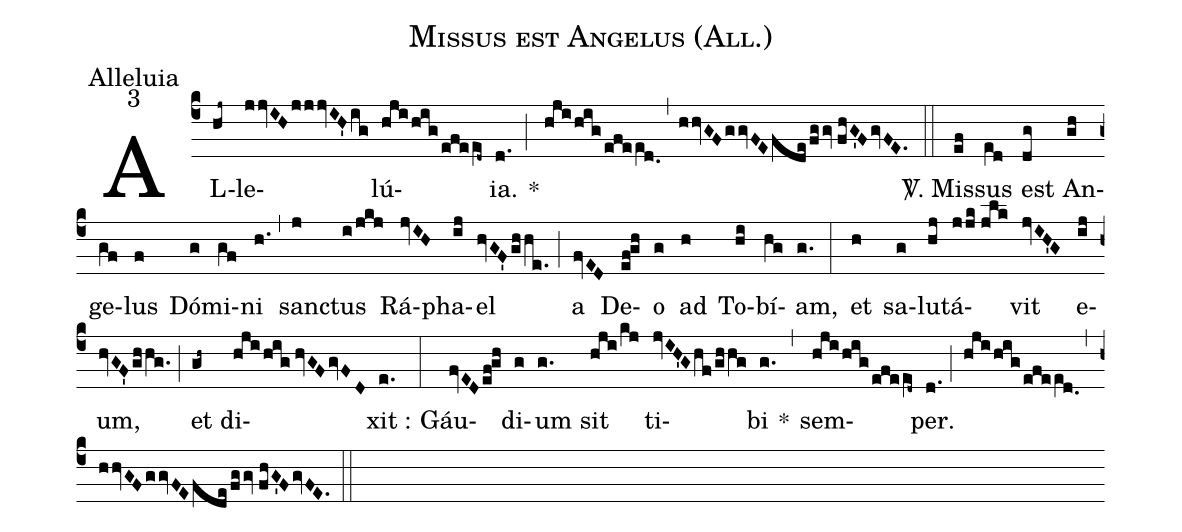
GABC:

name:Missus est Angelus (All.);
office-part:Alleluia;
mode:3;
%%
(c4) AL(hj~)le(jjvIHjjjvIH'ig)lú(hjihigefee[ll:1]d~){ia}.(d.) *(;) (hjihigefee[ll:1]d.0) (,) (hhvGFggvFEfdefggv//fhG'FgvFE.) (::) <sp>V/</sp>. Mis(ef)sus(e[ll:1]d) est(dg) An(gh)ge(gf)lus(f) Dó(g)mi(gf)ni(h.) (,) san(j)ctus(i/jkj) Rá(jvIH)pha(ij)el(hvGF'ghhe.) (;) a(fvED) De(ef!gh)o(g) ad(h) To(hi)bí(hg)am,(g.) (:) et(h) sa(g)lu(hj)tá(jjk//jlk)vit(jvIH'G) e(ij)um,(hvGF'ghhg.) (;) et(gh~) di(hjihig//hvGFgvFD)xit :(e.) (:) Gáu(fvEDef!gh)di(g)um(g.) sit(hji/kj) ti(jvIH'Ghf/ghhg)bi(g.) *(,) sem(hjihigefee[ll:1]d~)per.(d.) (;) (hjihigefee[ll:1]d.0) (,) (hhvGFggvFEfdefggv//fhG'FgvFE.) (::)
